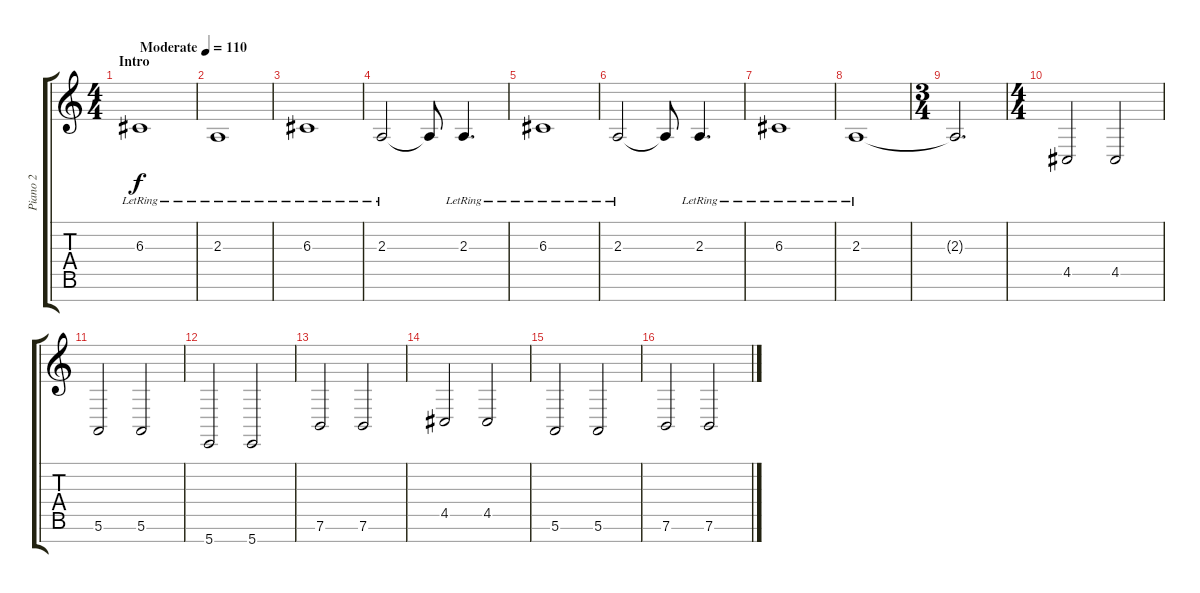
\track ("Piano 2" "Piano 2") {instrument acousticgrandpiano}
\staff {score tabs}
\tuning (E4 B3 G3 D3 A2 E2 B1) {hide}
\ts (4 4)
\section ("" "Intro")
\tempo (110 "Moderate")
\clef g2
\ks c
6.3{lr}.1{dy f instrument acousticgrandpiano} |
2.3{lr}.1 |
6.3{lr}.1 |
2.3{lr}.2 2.3{t}.8 2.3{lr}.4{d} |
6.3{lr}.1 |
2.3{lr}.2 2.3{t}.8 2.3{lr}.4{d} |
6.3{lr}.1 |
2.3{lr}.1 |
\ts (3 4)
2.3{t}.2{d} |
\ts (4 4)
4.5.2 4.5.2 |
5.6.2 5.6.2 |
5.7.2 5.7.2 |
7.6.2 7.6.2 |
4.5.2 4.5.2 |
5.6.2 5.6.2 |
7.6.2 7.6.2
